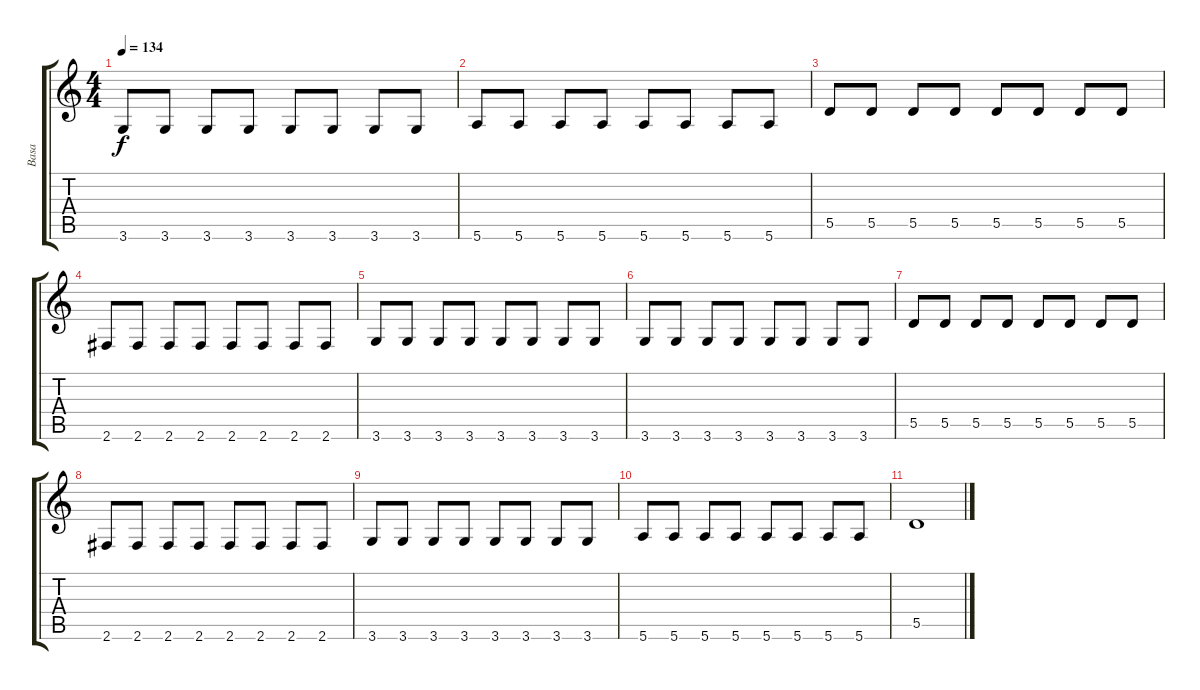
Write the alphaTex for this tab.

\track ("Basa" "Basa") {instrument electricbassfinger}
\staff {score tabs}
\tuning (E4 B3 G3 D3 A2 E2) {hide}
\ts (4 4)
\tempo 134
\clef g2
\ks c
3.6.8{dy f} 3.6.8 3.6.8 3.6.8 3.6.8 3.6.8 3.6.8 3.6.8 |
5.6.8 5.6.8 5.6.8 5.6.8 5.6.8 5.6.8 5.6.8 5.6.8 |
5.5.8 5.5.8 5.5.8 5.5.8 5.5.8 5.5.8 5.5.8 5.5.8 |
2.6.8 2.6.8 2.6.8 2.6.8 2.6.8 2.6.8 2.6.8 2.6.8 |
3.6.8 3.6.8 3.6.8 3.6.8 3.6.8 3.6.8 3.6.8 3.6.8 |
3.6.8{volume 4} 3.6.8 3.6.8 3.6.8 3.6.8 3.6.8 3.6.8 3.6.8 |
5.5.8 5.5.8 5.5.8 5.5.8 5.5.8 5.5.8 5.5.8 5.5.8 |
2.6.8 2.6.8 2.6.8 2.6.8 2.6.8 2.6.8 2.6.8 2.6.8 |
3.6.8 3.6.8 3.6.8 3.6.8 3.6.8 3.6.8 3.6.8 3.6.8 |
5.6.8 5.6.8 5.6.8 5.6.8 5.6.8 5.6.8 5.6.8 5.6.8 |
5.5.1
